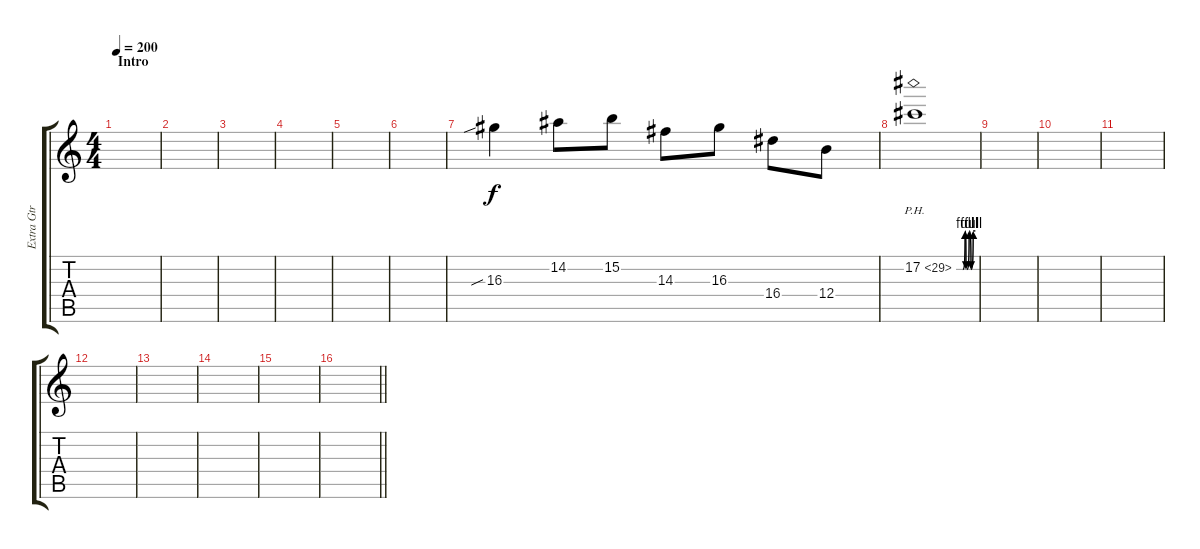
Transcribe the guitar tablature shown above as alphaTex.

\track ("Extra Gtr" "Extra Gtr") {instrument distortionguitar}
\staff {score tabs}
\tuning (Db4 Ab3 E3 B2 Gb2 Db2) {hide}
\ts (4 4)
\section ("" "Intro")
\tempo 200
\clef g2
\ks c
|
|
|
|
|
|
16.3{sib}.4 14.2.8 15.2.8 14.3.8 16.3.8 16.4.8 12.4.8 |
17.2{be (custom 0 0 15 0 20 0 27 4 30 0 33 0 40 4 46 0 53 4 60 4) ph 12}.1 |
|
|
|
|
|
|
|
\barLineRight lightlight
